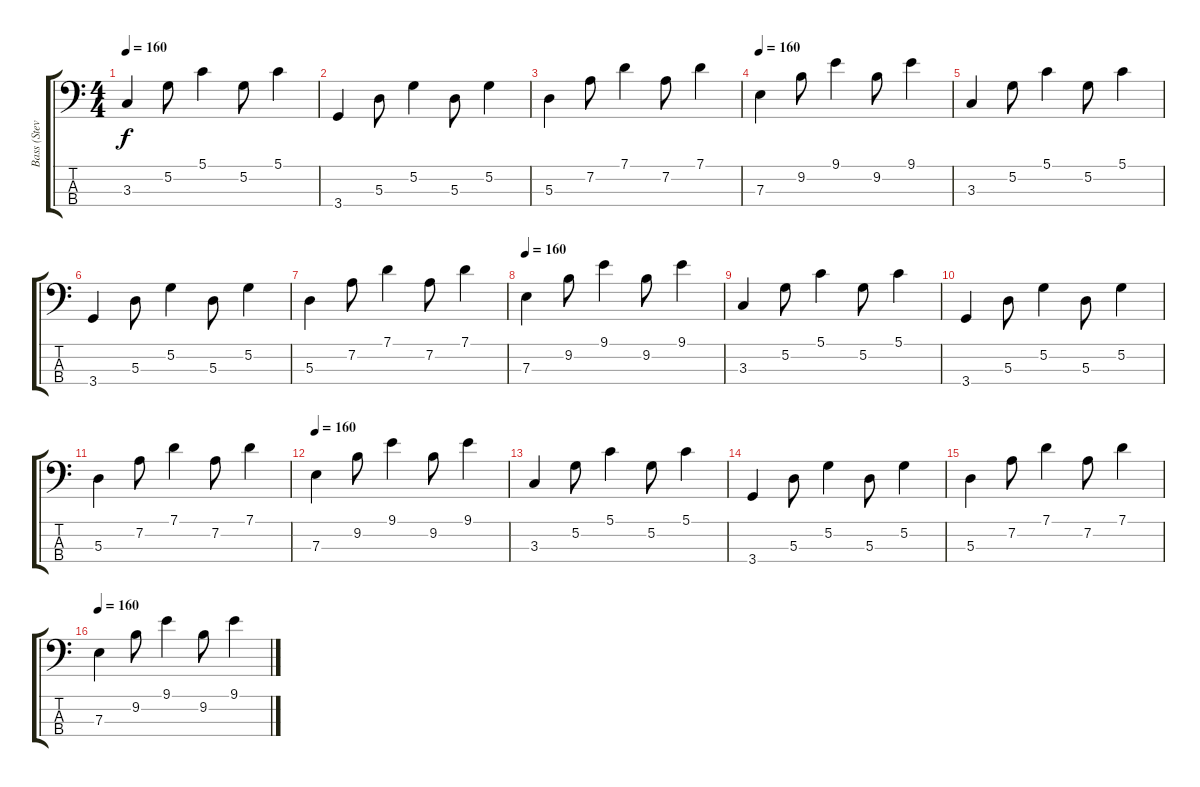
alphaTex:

\track ("Bass (Steve Harris)" "Bass (Stev") {instrument electricbassfinger}
\staff {score tabs}
\tuning (G2 D2 A1 E1) {hide}
\ts (4 4)
\tempo 160
\clef f4
\ks c
3.3.4{dy f} 5.2.8 5.1.4 5.2.8 5.1.4 |
3.4.4 5.3.8 5.2.4 5.3.8 5.2.4 |
5.3.4 7.2.8 7.1.4 7.2.8 7.1.4 |
\tempo 160
7.3.4 9.2.8 9.1.4 9.2.8 9.1.4 |
3.3.4 5.2.8 5.1.4 5.2.8 5.1.4 |
3.4.4 5.3.8 5.2.4 5.3.8 5.2.4 |
5.3.4 7.2.8 7.1.4 7.2.8 7.1.4 |
\tempo 160
7.3.4 9.2.8 9.1.4 9.2.8 9.1.4 |
3.3.4 5.2.8 5.1.4 5.2.8 5.1.4 |
3.4.4 5.3.8 5.2.4 5.3.8 5.2.4 |
5.3.4 7.2.8 7.1.4 7.2.8 7.1.4 |
\tempo 160
7.3.4 9.2.8 9.1.4 9.2.8 9.1.4 |
3.3.4 5.2.8 5.1.4 5.2.8 5.1.4 |
3.4.4 5.3.8 5.2.4 5.3.8 5.2.4 |
5.3.4 7.2.8 7.1.4 7.2.8 7.1.4 |
\tempo 160
7.3.4 9.2.8 9.1.4 9.2.8 9.1.4
